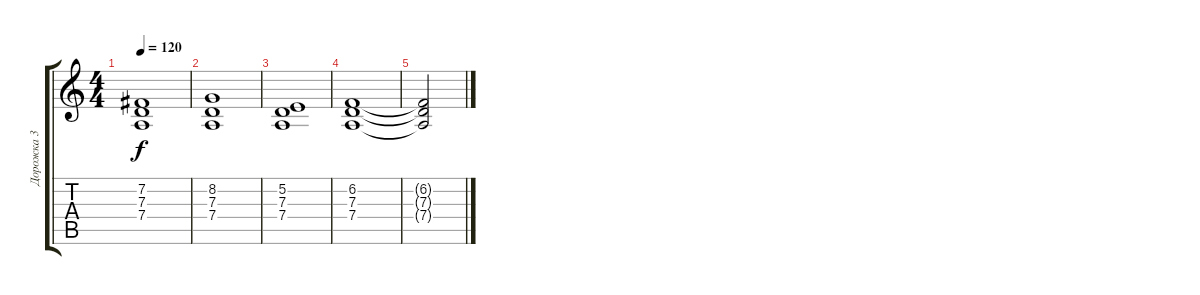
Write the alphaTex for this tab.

\track ("Дорожка 3" "Дорожка 3") {instrument lead2sawtooth}
\staff {score tabs}
\tuning (E4 B3 G3 D3 A2 E2) {hide}
\ts (4 4)
\tempo 120
\clef g2
\ks c
(7.2 7.3 7.4).1{dy f} |
(8.2 7.3 7.4).1 |
(5.2 7.3 7.4).1 |
(6.2 7.3 7.4).1 |
(6.2{t} 7.3{t} 7.4{t}).2
